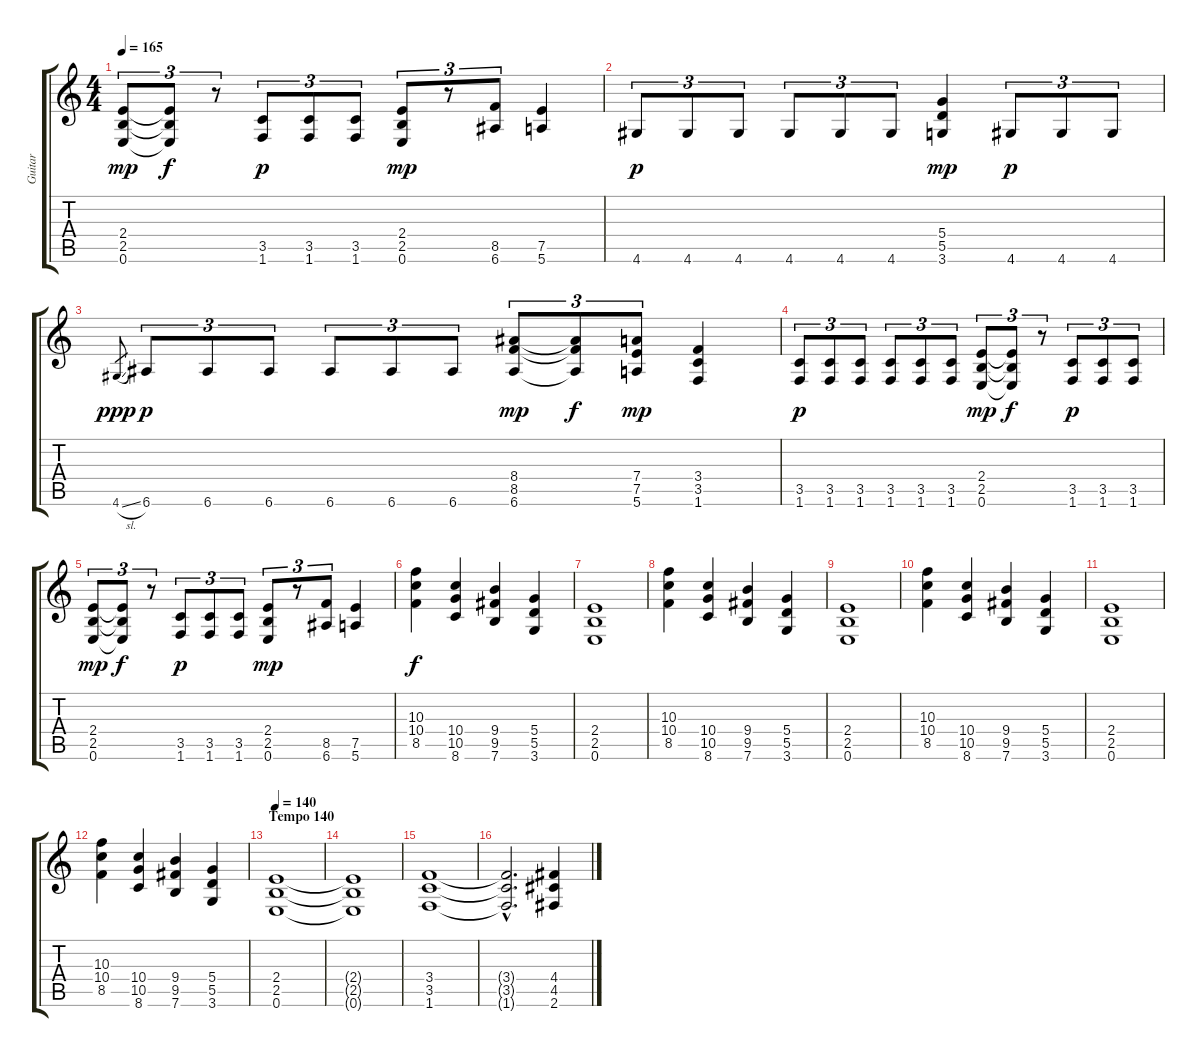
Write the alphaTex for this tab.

\track ("Guitar" "Guitar") {instrument distortionguitar}
\staff {score tabs}
\tuning (E4 B3 G3 D3 A2 E2) {hide}
\ts (4 4)
\tempo 165
\clef g2
\ks c
(2.4 2.5 0.6).8{tu (3 2) dy mp} (2.4{t} 2.5{t} 0.6{t}).8{tu (3 2) dy f} r.8{tu (3 2)} (3.5 1.6).8{tu (3 2) dy p} (3.5 1.6).8{tu (3 2)} (3.5 1.6).8{tu (3 2)} (2.4 2.5 0.6).8{tu (3 2) dy mp} r.8{tu (3 2)} (8.5 6.6).8{tu (3 2)} (7.5 5.6).4 |
4.6.8{tu (3 2) dy p} 4.6.8{tu (3 2)} 4.6.8{tu (3 2)} 4.6.8{tu (3 2)} 4.6.8{tu (3 2)} 4.6.8{tu (3 2)} (5.4 5.5 3.6).4{dy mp} 4.6.8{tu (3 2) dy p} 4.6.8{tu (3 2)} 4.6.8{tu (3 2)} |
4.6{sl}.8{gr dy ppp} 6.6.8{tu (3 2) dy p} 6.6.8{tu (3 2)} 6.6.8{tu (3 2)} 6.6.8{tu (3 2)} 6.6.8{tu (3 2)} 6.6.8{tu (3 2)} (8.4 8.5 6.6).8{tu (3 2) dy mp} (8.4{t} 8.5{t} 6.6{t}).8{tu (3 2) dy f} (7.4 7.5 5.6).8{tu (3 2) dy mp} (3.4 3.5 1.6).4 |
(3.5 1.6).8{tu (3 2) dy p} (3.5 1.6).8{tu (3 2)} (3.5 1.6).8{tu (3 2)} (3.5 1.6).8{tu (3 2)} (3.5 1.6).8{tu (3 2)} (3.5 1.6).8{tu (3 2)} (2.4 2.5 0.6).8{tu (3 2) dy mp} (2.4{t} 2.5{t} 0.6{t}).8{tu (3 2) dy f} r.8{tu (3 2)} (3.5 1.6).8{tu (3 2) dy p} (3.5 1.6).8{tu (3 2)} (3.5 1.6).8{tu (3 2)} |
(2.4 2.5 0.6).8{tu (3 2) dy mp} (2.4{t} 2.5{t} 0.6{t}).8{tu (3 2) dy f} r.8{tu (3 2)} (3.5 1.6).8{tu (3 2) dy p} (3.5 1.6).8{tu (3 2)} (3.5 1.6).8{tu (3 2)} (2.4 2.5 0.6).8{tu (3 2) dy mp} r.8{tu (3 2)} (8.5 6.6).8{tu (3 2)} (7.5 5.6).4 |
(10.3 10.4 8.5).4{dy f} (10.4 10.5 8.6).4 (9.4 9.5 7.6).4 (5.4 5.5 3.6).4 |
(2.4 2.5 0.6).1 |
(10.3 10.4 8.5).4 (10.4 10.5 8.6).4 (9.4 9.5 7.6).4 (5.4 5.5 3.6).4 |
(2.4 2.5 0.6).1 |
(10.3 10.4 8.5).4 (10.4 10.5 8.6).4 (9.4 9.5 7.6).4 (5.4 5.5 3.6).4 |
(2.4 2.5 0.6).1 |
(10.3 10.4 8.5).4 (10.4 10.5 8.6).4 (9.4 9.5 7.6).4 (5.4 5.5 3.6).4 |
\section ("" "Tempo 140")
\tempo 140
(2.4 2.5 0.6).1 |
(2.4{t} 2.5{t} 0.6{t}).1 |
(3.4 3.5 1.6).1 |
(3.4{hac t} 3.5{hac t} 1.6{hac t}).2{d} (4.4 4.5 2.6).4
